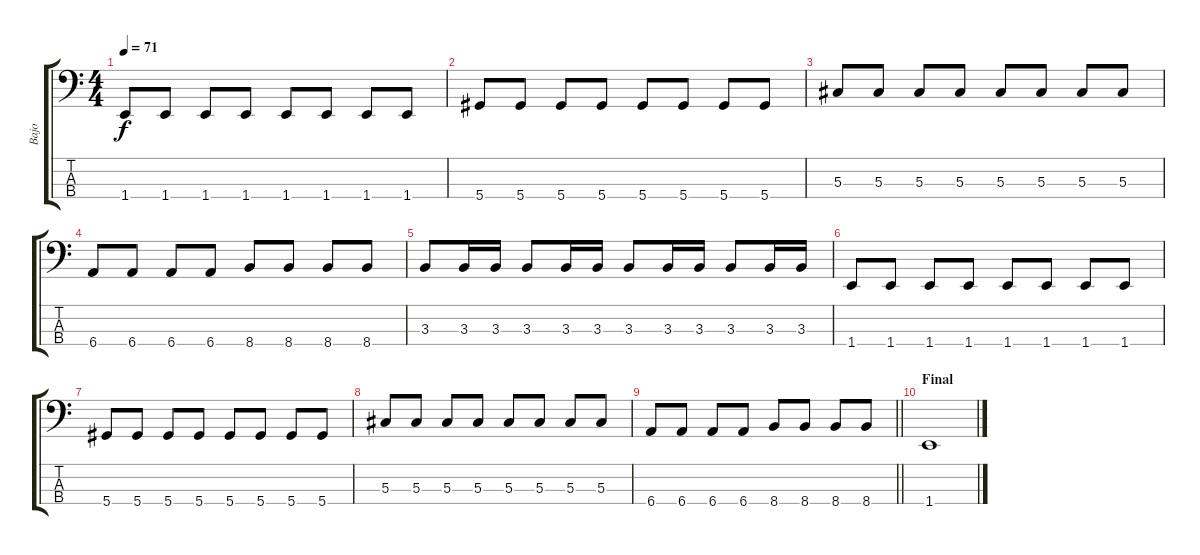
\track ("Bajo" "Bajo") {instrument electricbasspick}
\staff {score tabs}
\tuning (Gb2 Db2 Ab1 Eb1) {hide}
\ts (4 4)
\tempo 71
\clef f4
\ks c
1.4.8{dy f} 1.4.8 1.4.8 1.4.8 1.4.8 1.4.8 1.4.8 1.4.8 |
5.4.8 5.4.8 5.4.8 5.4.8 5.4.8 5.4.8 5.4.8 5.4.8 |
5.3.8 5.3.8 5.3.8 5.3.8 5.3.8 5.3.8 5.3.8 5.3.8 |
6.4.8 6.4.8 6.4.8 6.4.8 8.4.8 8.4.8 8.4.8 8.4.8 |
3.3.8 3.3.16 3.3.16 3.3.8 3.3.16 3.3.16 3.3.8 3.3.16 3.3.16 3.3.8 3.3.16 3.3.16 |
1.4.8 1.4.8 1.4.8 1.4.8 1.4.8 1.4.8 1.4.8 1.4.8 |
5.4.8 5.4.8 5.4.8 5.4.8 5.4.8 5.4.8 5.4.8 5.4.8 |
5.3.8 5.3.8 5.3.8 5.3.8 5.3.8 5.3.8 5.3.8 5.3.8 |
\barLineRight lightlight
6.4.8 6.4.8 6.4.8 6.4.8 8.4.8 8.4.8 8.4.8 8.4.8 |
\section ("" "Final")
1.4.1
